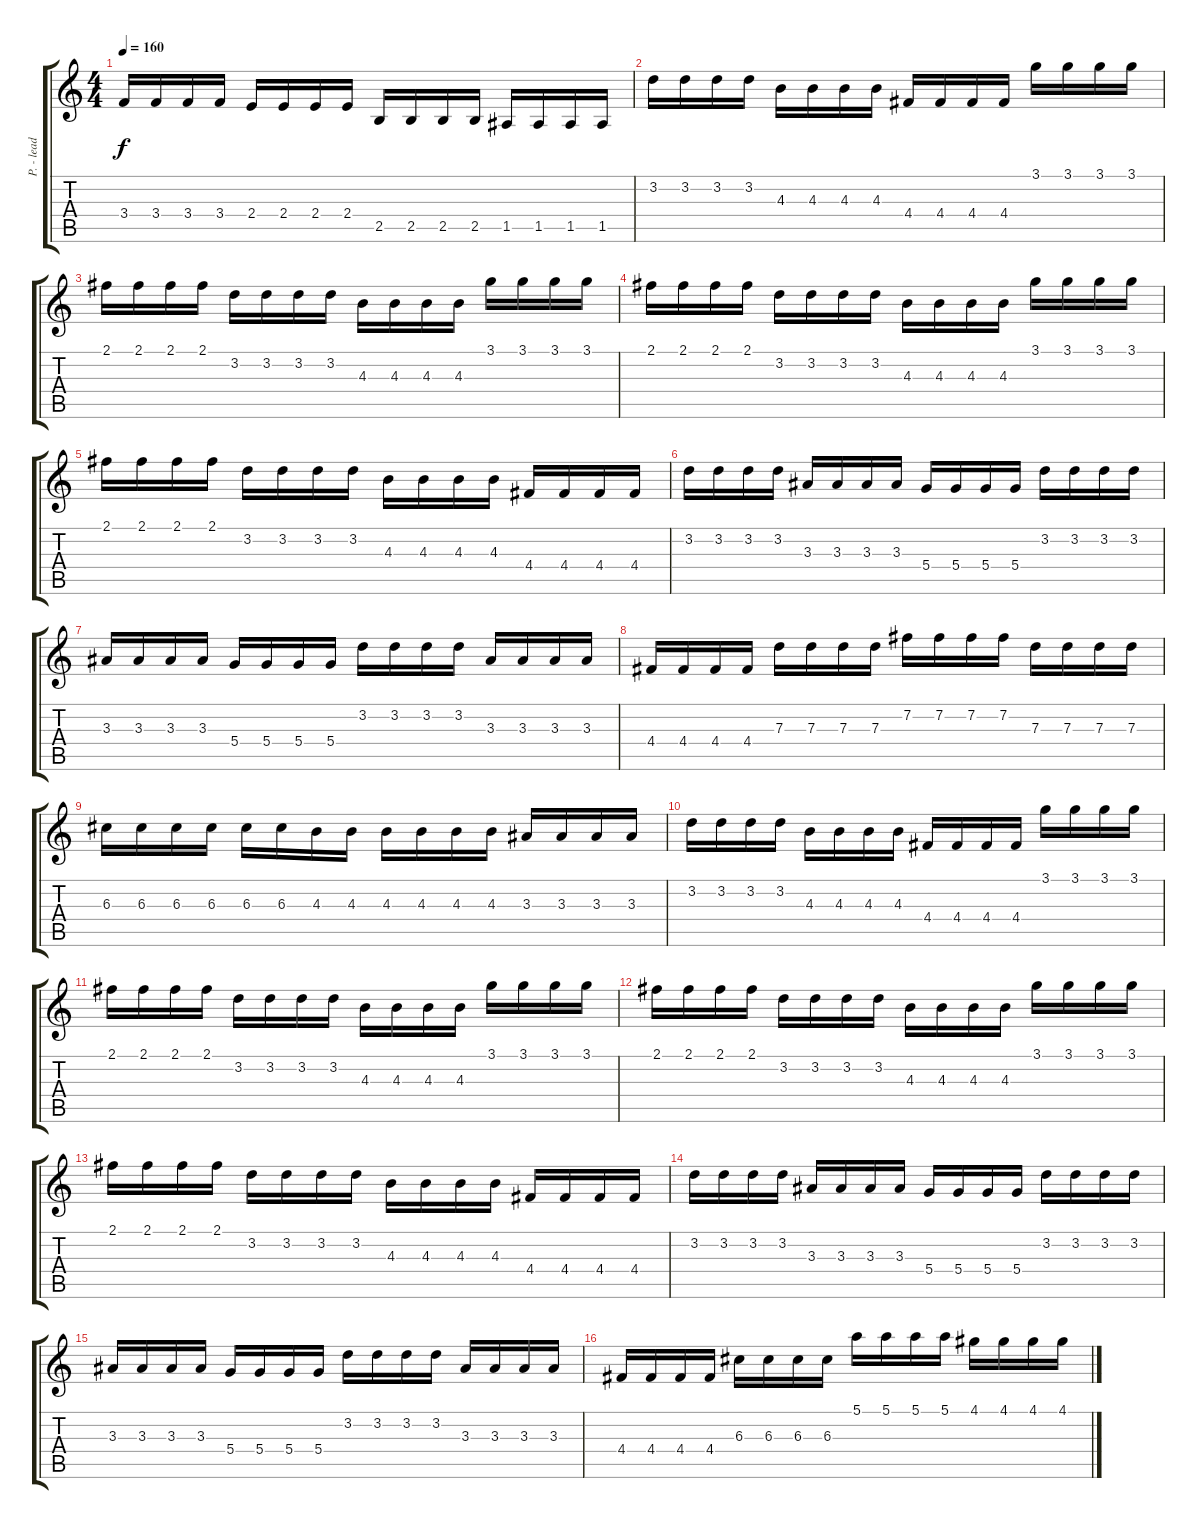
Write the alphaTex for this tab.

\track ("P. - lead guitar" "P. - lead ") {instrument distortionguitar}
\staff {score tabs}
\tuning (E4 B3 G3 D3 A2 E2) {hide}
\ts (4 4)
\tempo 160
\clef g2
\ks c
3.4.16{dy f} 3.4.16 3.4.16 3.4.16 2.4.16 2.4.16 2.4.16 2.4.16 2.5.16 2.5.16 2.5.16 2.5.16 1.5.16 1.5.16 1.5.16 1.5.16 |
3.2.16 3.2.16 3.2.16 3.2.16 4.3.16 4.3.16 4.3.16 4.3.16 4.4.16 4.4.16 4.4.16 4.4.16 3.1.16 3.1.16 3.1.16 3.1.16 |
2.1.16 2.1.16 2.1.16 2.1.16 3.2.16 3.2.16 3.2.16 3.2.16 4.3.16 4.3.16 4.3.16 4.3.16 3.1.16 3.1.16 3.1.16 3.1.16 |
2.1.16 2.1.16 2.1.16 2.1.16 3.2.16 3.2.16 3.2.16 3.2.16 4.3.16 4.3.16 4.3.16 4.3.16 3.1.16 3.1.16 3.1.16 3.1.16 |
2.1.16 2.1.16 2.1.16 2.1.16 3.2.16 3.2.16 3.2.16 3.2.16 4.3.16 4.3.16 4.3.16 4.3.16 4.4.16 4.4.16 4.4.16 4.4.16 |
3.2.16 3.2.16 3.2.16 3.2.16 3.3.16 3.3.16 3.3.16 3.3.16 5.4.16 5.4.16 5.4.16 5.4.16 3.2.16 3.2.16 3.2.16 3.2.16 |
3.3.16 3.3.16 3.3.16 3.3.16 5.4.16 5.4.16 5.4.16 5.4.16 3.2.16 3.2.16 3.2.16 3.2.16 3.3.16 3.3.16 3.3.16 3.3.16 |
4.4.16 4.4.16 4.4.16 4.4.16 7.3.16 7.3.16 7.3.16 7.3.16 7.2.16 7.2.16 7.2.16 7.2.16 7.3.16 7.3.16 7.3.16 7.3.16 |
6.3.16 6.3.16 6.3.16 6.3.16 6.3.16 6.3.16 4.3.16 4.3.16 4.3.16 4.3.16 4.3.16 4.3.16 3.3.16 3.3.16 3.3.16 3.3.16 |
3.2.16 3.2.16 3.2.16 3.2.16 4.3.16 4.3.16 4.3.16 4.3.16 4.4.16 4.4.16 4.4.16 4.4.16 3.1.16 3.1.16 3.1.16 3.1.16 |
2.1.16 2.1.16 2.1.16 2.1.16 3.2.16 3.2.16 3.2.16 3.2.16 4.3.16 4.3.16 4.3.16 4.3.16 3.1.16 3.1.16 3.1.16 3.1.16 |
2.1.16 2.1.16 2.1.16 2.1.16 3.2.16 3.2.16 3.2.16 3.2.16 4.3.16 4.3.16 4.3.16 4.3.16 3.1.16 3.1.16 3.1.16 3.1.16 |
2.1.16 2.1.16 2.1.16 2.1.16 3.2.16 3.2.16 3.2.16 3.2.16 4.3.16 4.3.16 4.3.16 4.3.16 4.4.16 4.4.16 4.4.16 4.4.16 |
3.2.16 3.2.16 3.2.16 3.2.16 3.3.16 3.3.16 3.3.16 3.3.16 5.4.16 5.4.16 5.4.16 5.4.16 3.2.16 3.2.16 3.2.16 3.2.16 |
3.3.16 3.3.16 3.3.16 3.3.16 5.4.16 5.4.16 5.4.16 5.4.16 3.2.16 3.2.16 3.2.16 3.2.16 3.3.16 3.3.16 3.3.16 3.3.16 |
4.4.16 4.4.16 4.4.16 4.4.16 6.3.16 6.3.16 6.3.16 6.3.16 5.1.16 5.1.16 5.1.16 5.1.16 4.1.16 4.1.16 4.1.16 4.1.16
